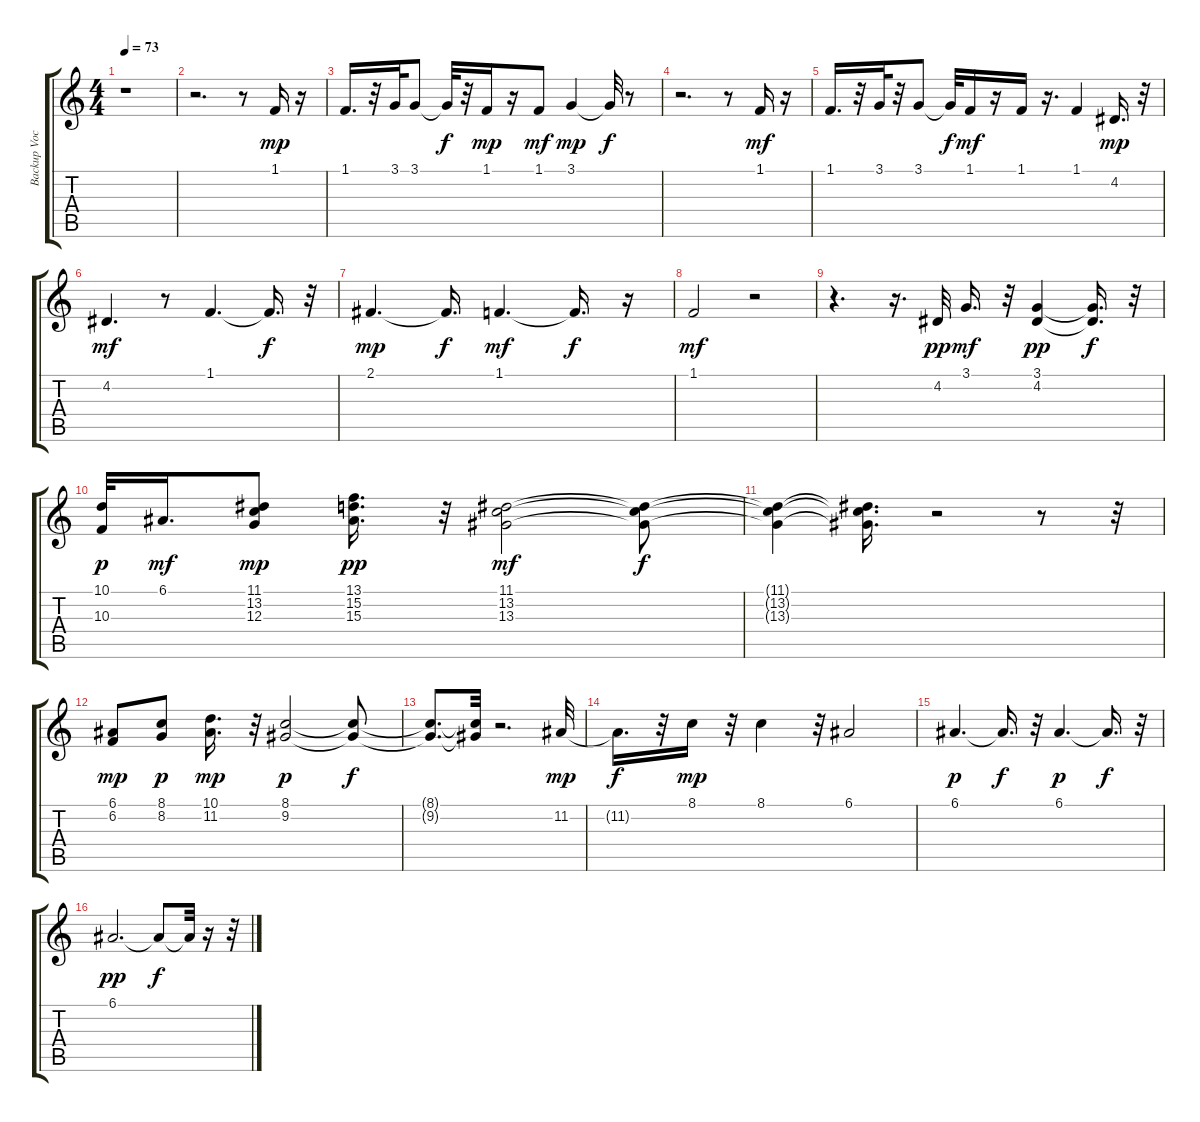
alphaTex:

\track ("Backup Vocals" "Backup Voc") {instrument voiceoohs}
\staff {score tabs}
\tuning (E4 B3 G3 D3 A2 E2) {hide}
\ts (4 4)
\tempo 73
\clef g2
\ks c
r.1{dy mp} |
r.2{d} r.8 1.1.16 r.16 |
1.1.16{d} r.32 3.1.32 3.1.8 3.1{t}.32{dy f} r.32 1.1.16{dy mp} r.16 1.1.8{dy mf} 3.1.4{dy mp} 3.1{t}.32{dy f} r.8 |
r.2{d} r.8 1.1.16{dy mf} r.16 |
1.1.16{d} r.32 3.1.32 r.32 3.1.8 3.1{t}.32{dy f} 1.1.16{dy mf} r.16 1.1.16 r.16{d} 1.1.4 4.2.16{d dy mp} r.32 |
4.2.4{d dy mf} r.8 1.1.4{d} 1.1{t}.16{d dy f} r.32 |
2.1.4{d dy mp} 2.1{t}.16{d dy f} 1.1.4{d dy mf} 1.1{t}.16{d dy f} r.16 |
1.1.2{dy mf} r.2 |
r.4{d} r.16{d} 4.2.32{dy pp} 3.1.16{d dy mf} r.32 (3.1 4.2).4{dy pp} (3.1{t} 4.2{t}).16{d dy f} r.32 |
(10.1 10.3).32{dy p} 6.1.16{d dy mf} (11.1 13.2 12.3).8{dy mp} (13.1 15.2 15.3).16{d dy pp} r.32 (11.1 13.2 13.3).2{dy mf} (11.1{t} 13.2{t} 13.3{t}).8{dy f} |
(11.1{t} 13.2{t} 13.3{t}).4 (11.1{t} 13.2{t} 13.3{t}).16{d} r.2 r.8 r.32 |
(6.1 6.2).8{dy mp} (8.1 8.2).8{dy p} (10.1 11.2).16{d dy mp} r.32 (8.1 9.2).2{dy p} (8.1{t} 9.2{t}).8{dy f} |
(8.1{t} 9.2{t}).8{d} (8.1{t} 9.2{t}).32 r.2{d} 11.2.32{dy mp} |
11.2{t}.16{d dy f} r.32 8.1.16{dy mp} r.32 8.1.4 r.32 6.1.2 |
6.1.4{d dy p} 6.1{t}.16{d dy f} r.32 6.1.4{d dy p} 6.1{t}.16{d dy f} r.32 |
6.1.2{d dy pp} 6.1{t}.8{dy f} 6.1{t}.32 r.16 r.32
